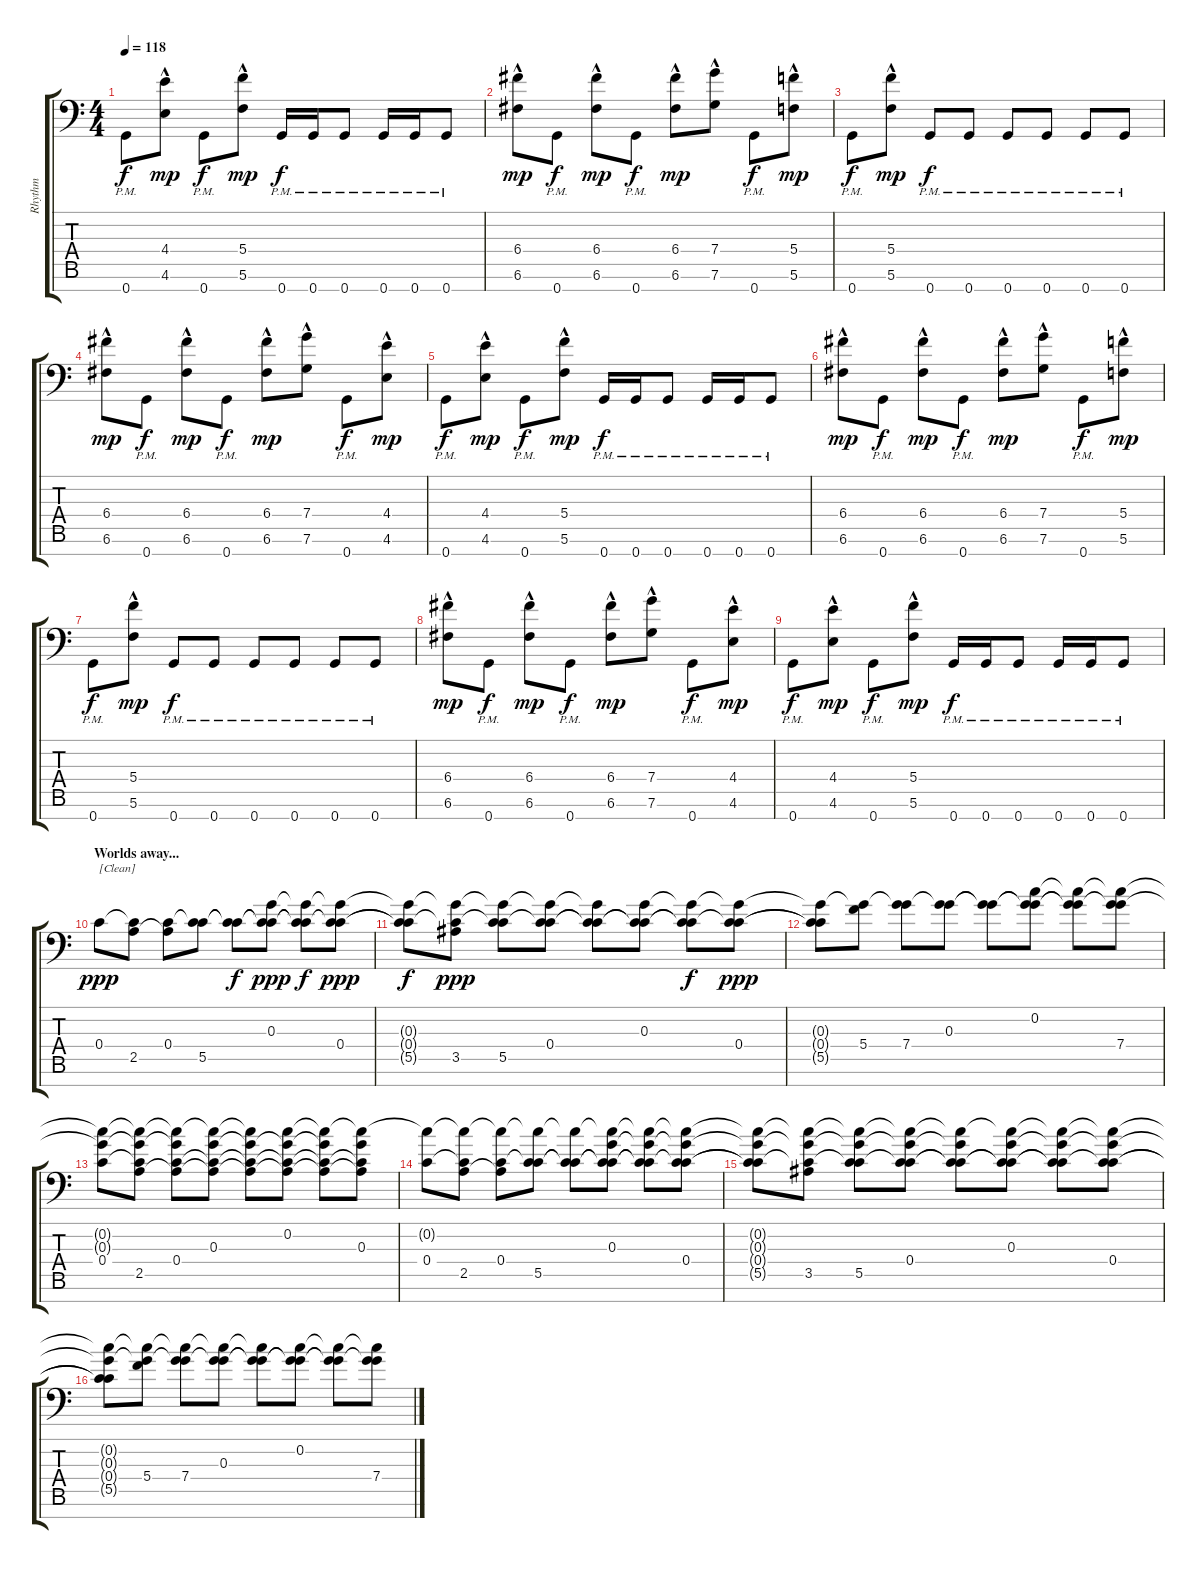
\track ("Rhythm" "Rhythm") {instrument distortionguitar}
\staff {score tabs}
\tuning (E4 C4 G3 C3 G2 C2 G1) {hide}
\ts (4 4)
\tempo 118
\clef f4
\ks c
0.7{pm}.8{dy f} (4.4{hac} 4.6{hac}).8{dy mp} 0.7{pm}.8{dy f} (5.4{hac} 5.6{hac}).8{dy mp} 0.7{pm}.16{dy f} 0.7{pm}.16 0.7{pm}.8 0.7{pm}.16 0.7{pm}.16 0.7{pm}.8 |
(6.4{hac} 6.6{hac}).8{dy mp} 0.7{pm}.8{dy f} (6.4{hac} 6.6{hac}).8{dy mp} 0.7{pm}.8{dy f} (6.4{hac} 6.6{hac}).8{dy mp} (7.4{hac} 7.6{hac}).8 0.7{pm}.8{dy f} (5.4{hac} 5.6{hac}).8{dy mp} |
0.7{pm}.8{dy f} (5.4{hac} 5.6{hac}).8{dy mp} 0.7{pm}.8{dy f} 0.7{pm}.8 0.7{pm}.8 0.7{pm}.8 0.7{pm}.8 0.7{pm}.8 |
(6.4{hac} 6.6{hac}).8{dy mp} 0.7{pm}.8{dy f} (6.4{hac} 6.6{hac}).8{dy mp} 0.7{pm}.8{dy f} (6.4{hac} 6.6{hac}).8{dy mp} (7.4{hac} 7.6{hac}).8 0.7{pm}.8{dy f} (4.4{hac} 4.6{hac}).8{dy mp} |
0.7{pm}.8{dy f} (4.4{hac} 4.6{hac}).8{dy mp} 0.7{pm}.8{dy f} (5.4{hac} 5.6{hac}).8{dy mp} 0.7{pm}.16{dy f} 0.7{pm}.16 0.7{pm}.8 0.7{pm}.16 0.7{pm}.16 0.7{pm}.8 |
(6.4{hac} 6.6{hac}).8{dy mp} 0.7{pm}.8{dy f} (6.4{hac} 6.6{hac}).8{dy mp} 0.7{pm}.8{dy f} (6.4{hac} 6.6{hac}).8{dy mp} (7.4{hac} 7.6{hac}).8 0.7{pm}.8{dy f} (5.4{hac} 5.6{hac}).8{dy mp} |
0.7{pm}.8{dy f} (5.4{hac} 5.6{hac}).8{dy mp} 0.7{pm}.8{dy f} 0.7{pm}.8 0.7{pm}.8 0.7{pm}.8 0.7{pm}.8 0.7{pm}.8 |
(6.4{hac} 6.6{hac}).8{dy mp} 0.7{pm}.8{dy f} (6.4{hac} 6.6{hac}).8{dy mp} 0.7{pm}.8{dy f} (6.4{hac} 6.6{hac}).8{dy mp} (7.4{hac} 7.6{hac}).8 0.7{pm}.8{dy f} (4.4{hac} 4.6{hac}).8{dy mp} |
0.7{pm}.8{dy f} (4.4{hac} 4.6{hac}).8{dy mp} 0.7{pm}.8{dy f} (5.4{hac} 5.6{hac}).8{dy mp} 0.7{pm}.16{dy f} 0.7{pm}.16 0.7{pm}.8 0.7{pm}.16 0.7{pm}.16 0.7{pm}.8 |
\section ("" "Worlds away...")
0.4.8{txt "[Clean]" dy ppp} (0.4{t} 2.5).8 (0.4 2.5{t}).8 (0.4{t} 5.5).8 (0.4{t} 5.5{t}).8{dy f} (0.3 0.4{t} 5.5{t}).8{dy ppp} (0.3{t} 0.4{t} 5.5{t}).8{dy f} (0.3{t} 0.4 5.5{t}).8{dy ppp} |
(0.3{t} 0.4{t} 5.5{t}).8{dy f} (0.3{t} 0.4{t} 3.5).8{dy ppp} (0.3{t} 0.4{t} 5.5).8 (0.3{t} 0.4 5.5{t}).8 (0.3{t} 0.4{t} 5.5{t}).8 (0.3 0.4{t} 5.5{t}).8 (0.3{t} 0.4{t} 5.5{t}).8{dy f} (0.3{t} 0.4 5.5{t}).8{dy ppp} |
(0.3{t} 0.4{t} 5.5{t}).8 (0.3{t} 5.4).8 (0.3{t} 7.4).8 (0.3 7.4{t}).8 (0.3{t} 7.4{t}).8 (0.2 0.3{t} 7.4{t}).8 (0.2{t} 0.3{t} 7.4{t}).8 (0.2{t} 0.3{t} 7.4).8 |
(0.2{t} 0.3{t} 0.4).8 (0.2{t} 0.3{t} 0.4{t} 2.5).8 (0.2{t} 0.3{t} 0.4 2.5{t}).8 (0.2{t} 0.3 0.4{t} 2.5{t}).8 (0.2{t} 0.3{t} 0.4{t} 2.5{t}).8 (0.2 0.3{t} 0.4{t} 2.5{t}).8 (0.2{t} 0.3{t} 0.4{t} 2.5{t}).8 (0.2{t} 0.3 0.4{t} 2.5{t}).8 |
(0.2{t} 0.4).8 (0.2{t} 0.4{t} 2.5).8 (0.2{t} 0.4 2.5{t}).8 (0.2{t} 0.4{t} 5.5).8 (0.2{t} 0.4{t} 5.5{t}).8 (0.2{t} 0.3 0.4{t} 5.5{t}).8 (0.2{t} 0.3{t} 0.4{t} 5.5{t}).8 (0.2{t} 0.3{t} 0.4 5.5{t}).8 |
(0.2{t} 0.3{t} 0.4{t} 5.5{t}).8 (0.2{t} 0.3{t} 0.4{t} 3.5).8 (0.2{t} 0.3{t} 0.4{t} 5.5).8 (0.2{t} 0.3{t} 0.4 5.5{t}).8 (0.2{t} 0.3{t} 0.4{t} 5.5{t}).8 (0.2{t} 0.3 0.4{t} 5.5{t}).8 (0.2{t} 0.3{t} 0.4{t} 5.5{t}).8 (0.2{t} 0.3{t} 0.4 5.5{t}).8 |
(0.2{t} 0.3{t} 0.4{t} 5.5{t}).8 (0.2{t} 0.3{t} 5.4).8 (0.2{t} 0.3{t} 7.4).8 (0.2{t} 0.3 7.4{t}).8 (0.2{t} 0.3{t} 7.4{t}).8 (0.2 0.3{t} 7.4{t}).8 (0.2{t} 0.3{t} 7.4{t}).8 (0.2{t} 0.3{t} 7.4).8
